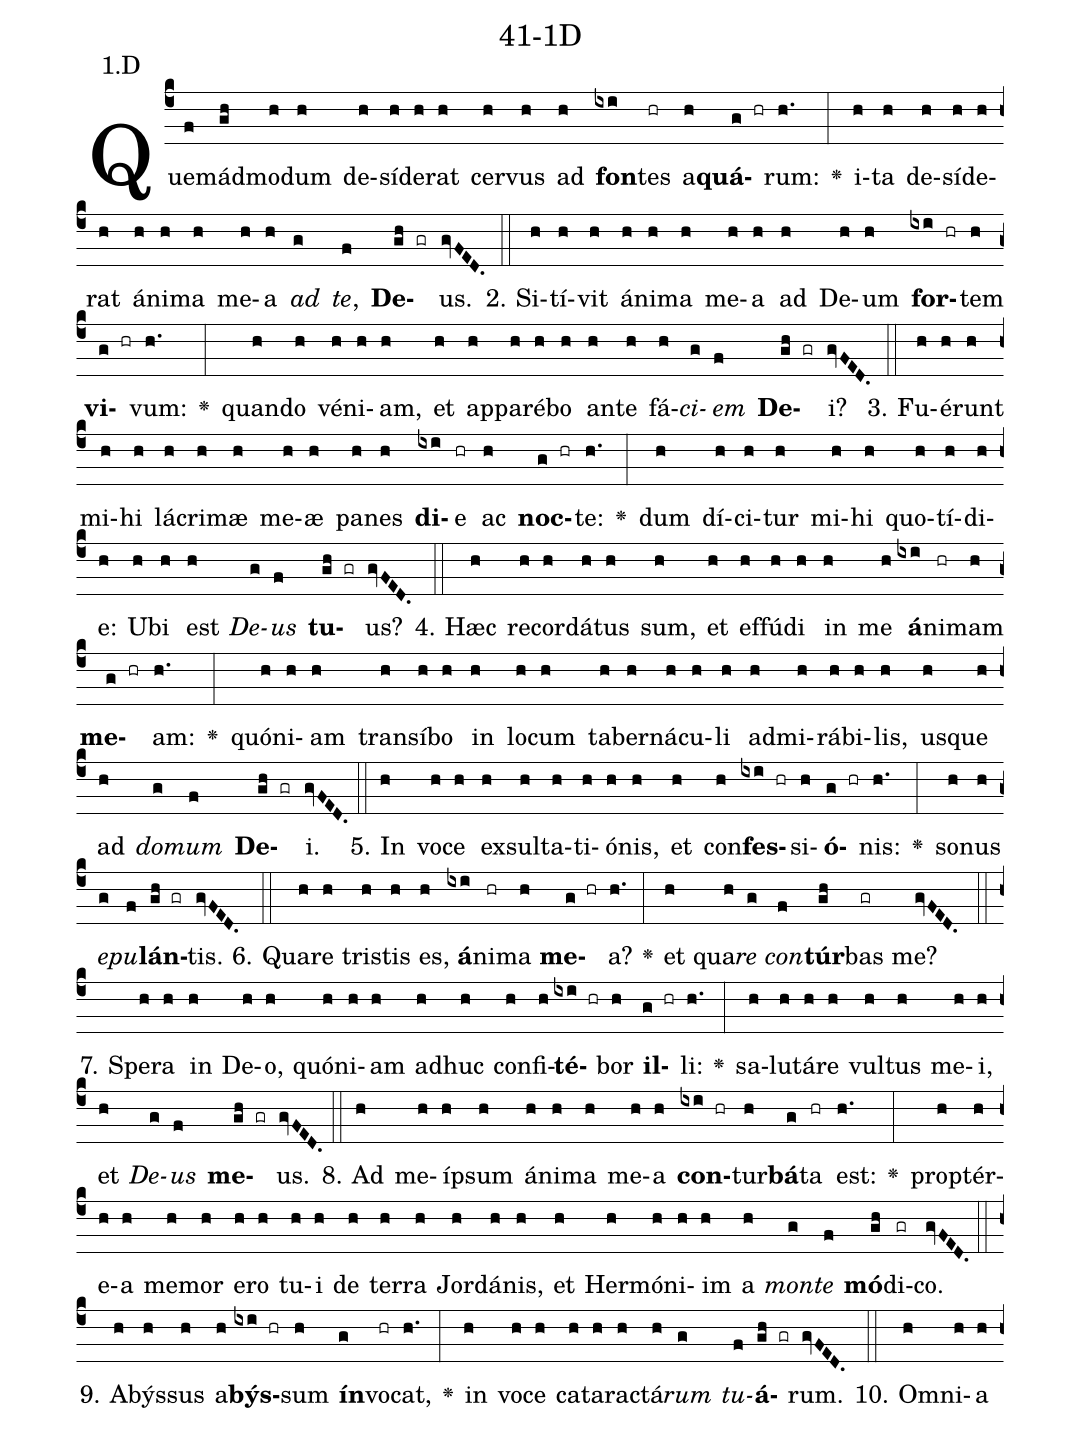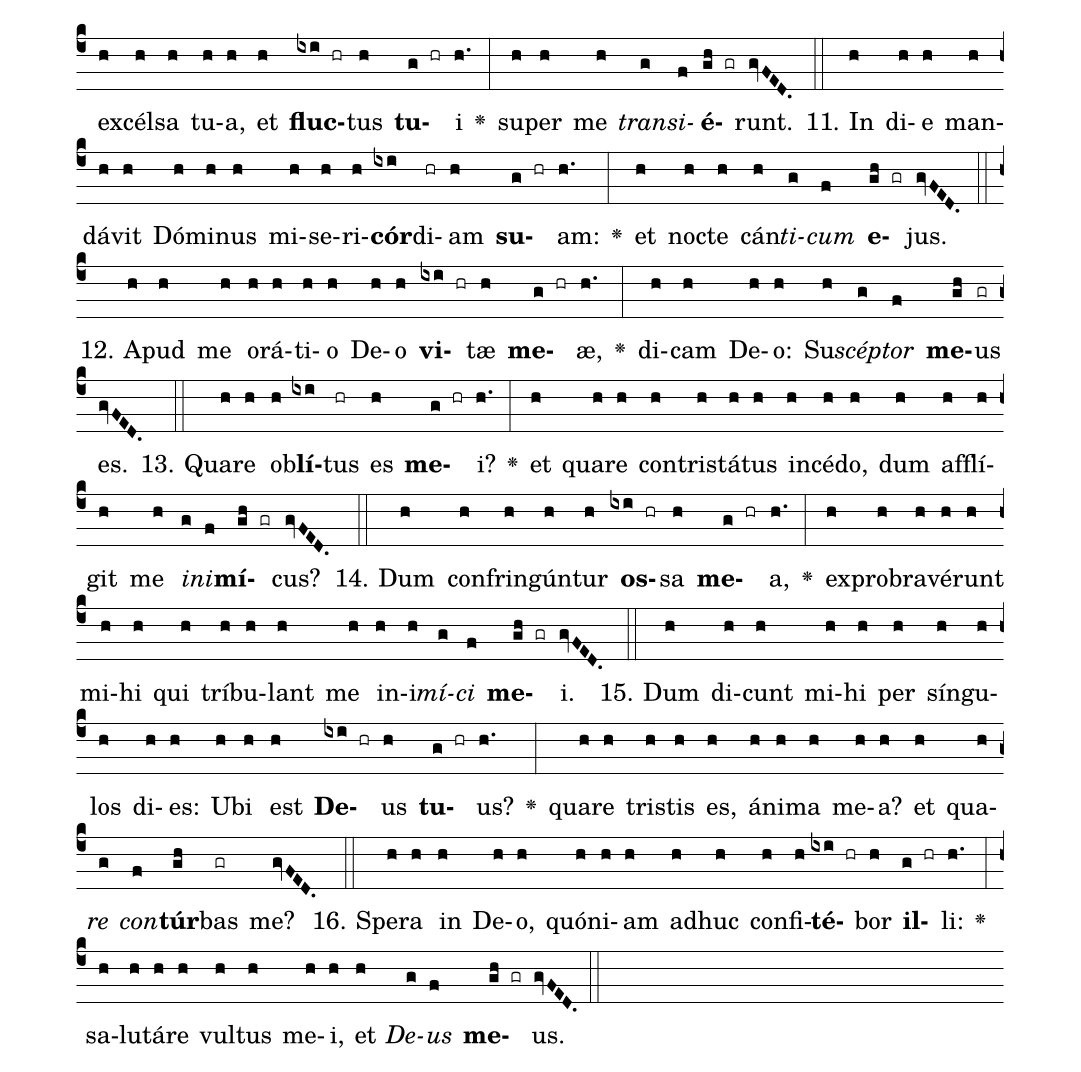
name: 41-1D;
annotation: 1.D;
%%
(c4)Quem(f)ád(gh)mo(h)dum(h) de(h)sí(h)de(h)rat(h) cer(h)vus(h) ad(h) <b>fon</b>(ixi)tes(hr) a(h)<b>quá</b>(g hr)rum:(h.) <v>\greheightstar</v>(:) i(h)ta(h) de(h)sí(h)de(h)rat(h) á(h)ni(h)ma(h) me(h)a(h) <i>ad</i>(g) <i>te</i>,(f) <b>De</b>(gh gr)us.(gvFED.) (::)
2. Si(h)tí(h)vit(h) á(h)ni(h)ma(h) me(h)a(h) ad(h) De(h)um(h) <b>for</b>(ixi hr)tem(h) <b>vi</b>(g hr)vum:(h.) <v>\greheightstar</v>(:) quan(h)do(h) vé(h)ni(h)am,(h) et(h) ap(h)pa(h)ré(h)bo(h) an(h)te(h) fá(h)<i>ci</i>(g)<i>em</i>(f) <b>De</b>(gh gr)i?(gvFED.) (::)
3. Fu(h)é(h)runt(h) mi(h)hi(h) lá(h)cri(h)mæ(h) me(h)æ(h) pa(h)nes(h) <b>di</b>(ixi)e(hr) ac(h) <b>noc</b>(g hr)te:(h.) <v>\greheightstar</v>(:) dum(h) dí(h)ci(h)tur(h) mi(h)hi(h) quo(h)tí(h)di(h)e:(h) U(h)bi(h) est(h) <i>De</i>(g)<i>us</i>(f) <b>tu</b>(gh gr)us?(gvFED.) (::)
4. Hæc(h) re(h)cor(h)dá(h)tus(h) sum,(h) et(h) ef(h)fú(h)di(h) in(h) me(h) <b>á</b>(ixi)ni(hr)mam(h) <b>me</b>(g hr)am:(h.) <v>\greheightstar</v>(:) quón(h)i(h)am(h) trans(h)í(h)bo(h) in(h) lo(h)cum(h) ta(h)ber(h)ná(h)cu(h)li(h) ad(h)mi(h)rá(h)bi(h)lis,(h) us(h)que(h) ad(h) <i>do</i>(g)<i>mum</i>(f) <b>De</b>(gh gr)i.(gvFED.) (::)
5. In(h) vo(h)ce(h) ex(h)sul(h)ta(h)ti(h)ó(h)nis,(h) et(h) con(h)<b>fes</b>(ixi hr)si(h)<b>ó</b>(g hr)nis:(h.) <v>\greheightstar</v>(:) so(h)nus(h) <i>e</i>(g)<i>pu</i>(f)<b>lán</b>(gh gr)tis.(gvFED.) (::)
6. Qua(h)re(h) tris(h)tis(h) es,(h) <b>á</b>(ixi)ni(hr)ma(h) <b>me</b>(g hr)a?(h.) <v>\greheightstar</v>(:) et(h) qua(h)<i>re</i>(g) <i>con</i>(f)<b>túr</b>(gh)bas(gr) me?(gvFED.) (::)
7. Spe(h)ra(h) in(h) De(h)o,(h) quón(h)i(h)am(h) ad(h)huc(h) con(h)fi(h)<b>té</b>(ixi hr)bor(h) <b>il</b>(g hr)li:(h.) <v>\greheightstar</v>(:) sa(h)lu(h)tá(h)re(h) vul(h)tus(h) me(h)i,(h) et(h) <i>De</i>(g)<i>us</i>(f) <b>me</b>(gh gr)us.(gvFED.) (::)
8. Ad(h) me(h)íp(h)sum(h) á(h)ni(h)ma(h) me(h)a(h) <b>con</b>(ixi hr)tur(h)<b>bá</b>(g)ta(hr) est:(h.) <v>\greheightstar</v>(:) prop(h)tér(h)e(h)a(h) me(h)mor(h) e(h)ro(h) tu(h)i(h) de(h) ter(h)ra(h) Jor(h)dá(h)nis,(h) et(h) Her(h)mó(h)ni(h)im(h) a(h) <i>mon</i>(g)<i>te</i>(f) <b>mó</b>(gh)di(gr)co.(gvFED.) (::)
9. A(h)býs(h)sus(h) a(h)<b>býs</b>(ixi hr)sum(h) <b>ín</b>(g)vo(hr)cat,(h.) <v>\greheightstar</v>(:) in(h) vo(h)ce(h) ca(h)ta(h)rac(h)tá(h)<i>rum</i>(g) <i>tu</i>(f)<b>á</b>(gh gr)rum.(gvFED.) (::)
10. Om(h)ni(h)a(h) ex(h)cél(h)sa(h) tu(h)a,(h) et(h) <b>fluc</b>(ixi hr)tus(h) <b>tu</b>(g hr)i(h.) <v>\greheightstar</v>(:) su(h)per(h) me(h) <i>trans</i>(g)<i>i</i>(f)<b>é</b>(gh gr)runt.(gvFED.) (::)
11. In(h) di(h)e(h) man(h)dá(h)vit(h) Dó(h)mi(h)nus(h) mi(h)se(h)ri(h)<b>cór</b>(ixi)di(hr)am(h) <b>su</b>(g hr)am:(h.) <v>\greheightstar</v>(:) et(h) noc(h)te(h) cán(h)<i>ti</i>(g)<i>cum</i>(f) <b>e</b>(gh gr)jus.(gvFED.) (::)
12. A(h)pud(h) me(h) o(h)rá(h)ti(h)o(h) De(h)o(h) <b>vi</b>(ixi hr)tæ(h) <b>me</b>(g hr)æ,(h.) <v>\greheightstar</v>(:) di(h)cam(h) De(h)o:(h) Su(h)<i>scép</i>(g)<i>tor</i>(f) <b>me</b>(gh)us(gr) es.(gvFED.) (::)
13. Qua(h)re(h) ob(h)<b>lí</b>(ixi)tus(hr) es(h) <b>me</b>(g hr)i?(h.) <v>\greheightstar</v>(:) et(h) qua(h)re(h) con(h)tris(h)tá(h)tus(h) in(h)cé(h)do,(h) dum(h) af(h)flí(h)git(h) me(h) <i>in</i>(g)<i>i</i>(f)<b>mí</b>(gh gr)cus?(gvFED.) (::)
14. Dum(h) con(h)frin(h)gún(h)tur(h) <b>os</b>(ixi hr)sa(h) <b>me</b>(g hr)a,(h.) <v>\greheightstar</v>(:) ex(h)pro(h)bra(h)vé(h)runt(h) mi(h)hi(h) qui(h) trí(h)bu(h)lant(h) me(h) in(h)i(h)<i>mí</i>(g)<i>ci</i>(f) <b>me</b>(gh gr)i.(gvFED.) (::)
15. Dum(h) di(h)cunt(h) mi(h)hi(h) per(h) sín(h)gu(h)los(h) di(h)es:(h) U(h)bi(h) est(h) <b>De</b>(ixi hr)us(h) <b>tu</b>(g hr)us?(h.) <v>\greheightstar</v>(:) qua(h)re(h) tris(h)tis(h) es,(h) á(h)ni(h)ma(h) me(h)a?(h) et(h) qua(h)<i>re</i>(g) <i>con</i>(f)<b>túr</b>(gh)bas(gr) me?(gvFED.) (::)
16. Spe(h)ra(h) in(h) De(h)o,(h) quón(h)i(h)am(h) ad(h)huc(h) con(h)fi(h)<b>té</b>(ixi hr)bor(h) <b>il</b>(g hr)li:(h.) <v>\greheightstar</v>(:) sa(h)lu(h)tá(h)re(h) vul(h)tus(h) me(h)i,(h) et(h) <i>De</i>(g)<i>us</i>(f) <b>me</b>(gh gr)us.(gvFED.) (::)
